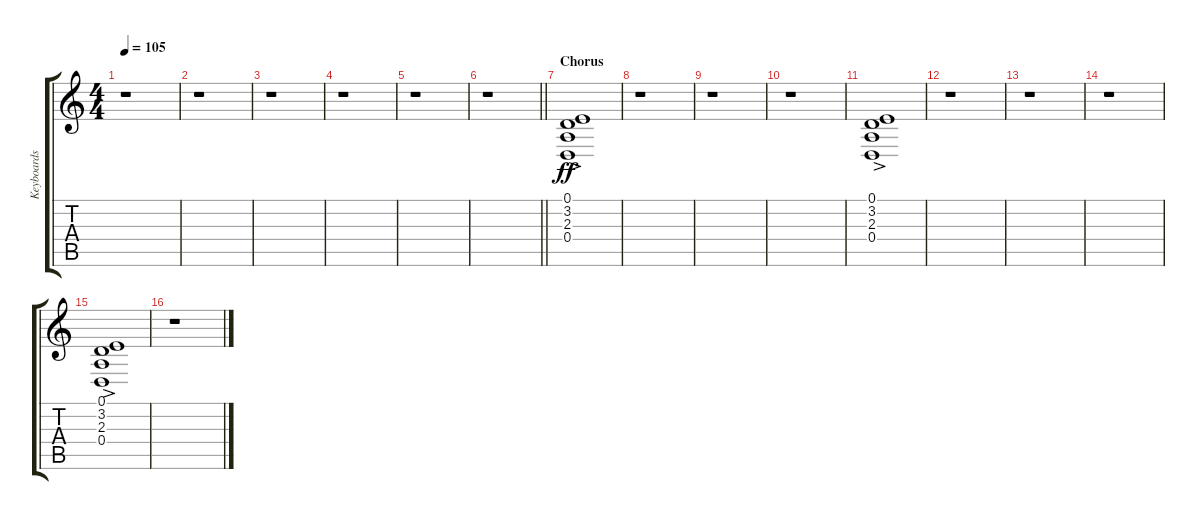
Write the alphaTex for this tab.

\track ("Keyboards 3" "Keyboards ") {instrument frenchhorn}
\staff {score tabs}
\tuning (E4 B3 G3 D3 A2 E2) {hide}
\ts (4 4)
\tempo 105
\clef g2
\ks c
r.1{dy ff} |
r.1 |
r.1 |
r.1 |
r.1 |
\barLineRight lightlight
r.1 |
\section ("" "Chorus")
(0.1{ac} 3.2{ac} 2.3{ac} 0.4{ac}).1{volume 10 instrument acousticgrandpiano} |
r.1 |
r.1 |
r.1 |
(0.1{ac} 3.2{ac} 2.3{ac} 0.4{ac}).1 |
r.1 |
r.1 |
r.1 |
(0.1{ac} 3.2{ac} 2.3{ac} 0.4{ac}).1 |
r.1
